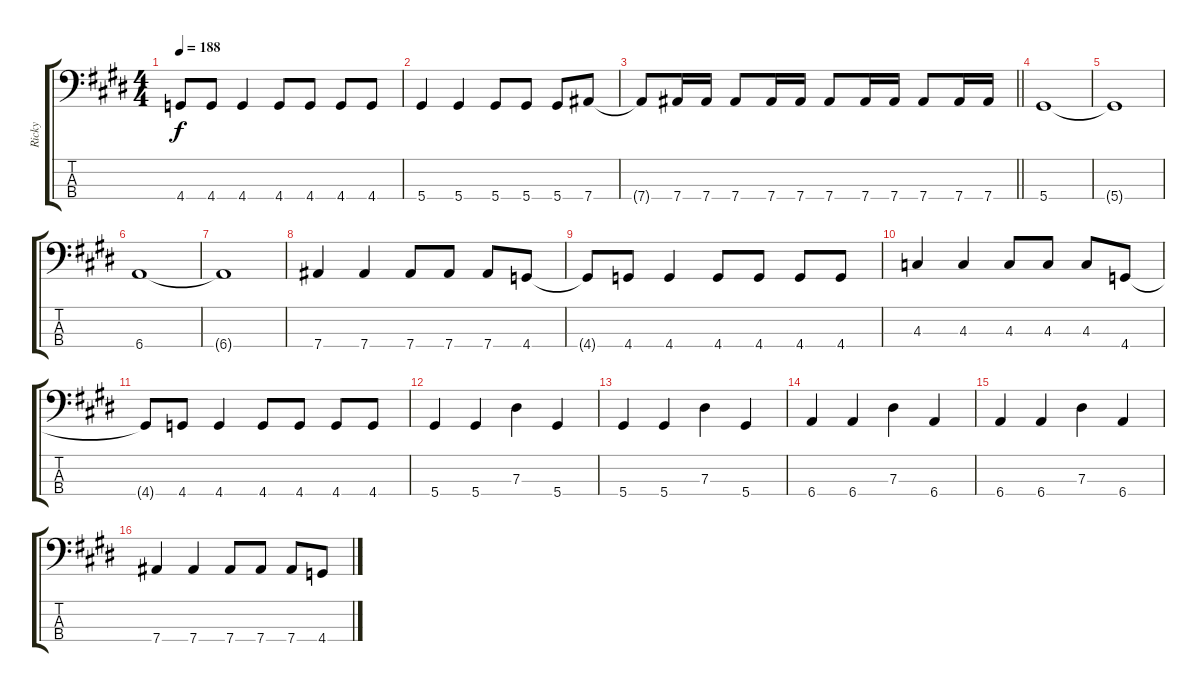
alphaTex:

\track ("Ricky" "Ricky") {instrument electricbasspick}
\staff {score tabs}
\tuning (Gb2 Db2 Ab1 Eb1) {hide}
\ts (4 4)
\tempo 188
\clef f4
\ks e
4.4{t}.8{dy f} 4.4.8 4.4.4 4.4.8 4.4.8 4.4.8 4.4.8 |
5.4.4 5.4.4 5.4.8 5.4.8 5.4.8 7.4.8 |
\barLineRight lightlight
7.4{t}.8 7.4.16 7.4.16 7.4.8 7.4.16 7.4.16 7.4.8 7.4.16 7.4.16 7.4.8 7.4.16 7.4.16 |
5.4.1 |
5.4{t}.1 |
6.4.1 |
6.4{t}.1 |
7.4.4 7.4.4 7.4.8 7.4.8 7.4.8 4.4.8 |
4.4{t}.8 4.4.8 4.4.4 4.4.8 4.4.8 4.4.8 4.4.8 |
4.3.4 4.3.4 4.3.8 4.3.8 4.3.8 4.4.8 |
4.4{t}.8 4.4.8 4.4.4 4.4.8 4.4.8 4.4.8 4.4.8 |
5.4.4 5.4.4 7.3.4 5.4.4 |
5.4.4 5.4.4 7.3.4 5.4.4 |
6.4.4 6.4.4 7.3.4 6.4.4 |
6.4.4 6.4.4 7.3.4 6.4.4 |
7.4.4 7.4.4 7.4.8 7.4.8 7.4.8 4.4.8
